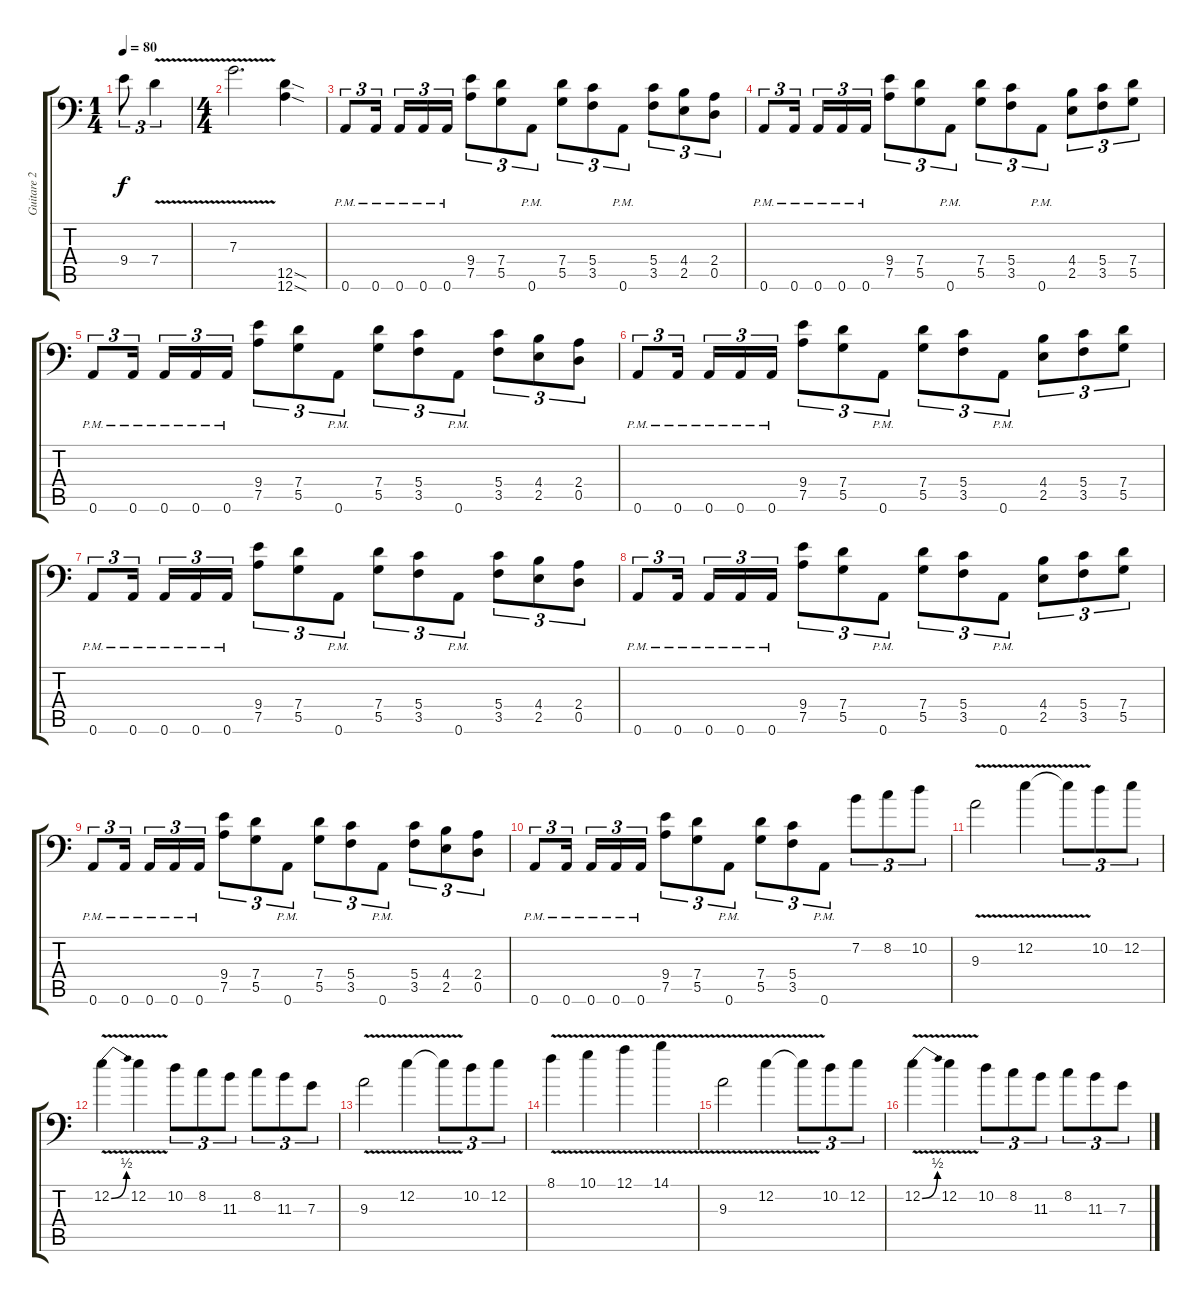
\track ("Guitare 2" "Guitare 2") {instrument distortionguitar}
\staff {score tabs}
\tuning (A3 E3 C3 G2 D2 A1) {hide}
\ts (1 4)
\tempo 80
\clef f4
\ks c
9.4.8{tu (3 2) dy f} 7.4{v}.4{tu (3 2)} |
\ts (4 4)
7.3{v}.2{d} (12.5{sod} 12.6{sod}).4 |
0.6{pm}.8{tu (3 2)} 0.6{pm}.16{tu (3 2)} 0.6{pm}.16{tu (3 2)} 0.6{pm}.16{tu (3 2)} 0.6{pm}.16{tu (3 2)} (9.4 7.5).8{tu (3 2)} (7.4 5.5).8{tu (3 2)} 0.6{pm}.8{tu (3 2)} (7.4 5.5).8{tu (3 2)} (5.4 3.5).8{tu (3 2)} 0.6{pm}.8{tu (3 2)} (5.4 3.5).8{tu (3 2)} (4.4 2.5).8{tu (3 2)} (2.4 0.5).8{tu (3 2)} |
0.6{pm}.8{tu (3 2)} 0.6{pm}.16{tu (3 2)} 0.6{pm}.16{tu (3 2)} 0.6{pm}.16{tu (3 2)} 0.6{pm}.16{tu (3 2)} (9.4 7.5).8{tu (3 2)} (7.4 5.5).8{tu (3 2)} 0.6{pm}.8{tu (3 2)} (7.4 5.5).8{tu (3 2)} (5.4 3.5).8{tu (3 2)} 0.6{pm}.8{tu (3 2)} (4.4 2.5).8{tu (3 2)} (5.4 3.5).8{tu (3 2)} (7.4 5.5).8{tu (3 2)} |
0.6{pm}.8{tu (3 2)} 0.6{pm}.16{tu (3 2)} 0.6{pm}.16{tu (3 2)} 0.6{pm}.16{tu (3 2)} 0.6{pm}.16{tu (3 2)} (9.4 7.5).8{tu (3 2)} (7.4 5.5).8{tu (3 2)} 0.6{pm}.8{tu (3 2)} (7.4 5.5).8{tu (3 2)} (5.4 3.5).8{tu (3 2)} 0.6{pm}.8{tu (3 2)} (5.4 3.5).8{tu (3 2)} (4.4 2.5).8{tu (3 2)} (2.4 0.5).8{tu (3 2)} |
0.6{pm}.8{tu (3 2)} 0.6{pm}.16{tu (3 2)} 0.6{pm}.16{tu (3 2)} 0.6{pm}.16{tu (3 2)} 0.6{pm}.16{tu (3 2)} (9.4 7.5).8{tu (3 2)} (7.4 5.5).8{tu (3 2)} 0.6{pm}.8{tu (3 2)} (7.4 5.5).8{tu (3 2)} (5.4 3.5).8{tu (3 2)} 0.6{pm}.8{tu (3 2)} (4.4 2.5).8{tu (3 2)} (5.4 3.5).8{tu (3 2)} (7.4 5.5).8{tu (3 2)} |
0.6{pm}.8{tu (3 2)} 0.6{pm}.16{tu (3 2)} 0.6{pm}.16{tu (3 2)} 0.6{pm}.16{tu (3 2)} 0.6{pm}.16{tu (3 2)} (9.4 7.5).8{tu (3 2)} (7.4 5.5).8{tu (3 2)} 0.6{pm}.8{tu (3 2)} (7.4 5.5).8{tu (3 2)} (5.4 3.5).8{tu (3 2)} 0.6{pm}.8{tu (3 2)} (5.4 3.5).8{tu (3 2)} (4.4 2.5).8{tu (3 2)} (2.4 0.5).8{tu (3 2)} |
0.6{pm}.8{tu (3 2)} 0.6{pm}.16{tu (3 2)} 0.6{pm}.16{tu (3 2)} 0.6{pm}.16{tu (3 2)} 0.6{pm}.16{tu (3 2)} (9.4 7.5).8{tu (3 2)} (7.4 5.5).8{tu (3 2)} 0.6{pm}.8{tu (3 2)} (7.4 5.5).8{tu (3 2)} (5.4 3.5).8{tu (3 2)} 0.6{pm}.8{tu (3 2)} (4.4 2.5).8{tu (3 2)} (5.4 3.5).8{tu (3 2)} (7.4 5.5).8{tu (3 2)} |
0.6{pm}.8{tu (3 2)} 0.6{pm}.16{tu (3 2)} 0.6{pm}.16{tu (3 2)} 0.6{pm}.16{tu (3 2)} 0.6{pm}.16{tu (3 2)} (9.4 7.5).8{tu (3 2)} (7.4 5.5).8{tu (3 2)} 0.6{pm}.8{tu (3 2)} (7.4 5.5).8{tu (3 2)} (5.4 3.5).8{tu (3 2)} 0.6{pm}.8{tu (3 2)} (5.4 3.5).8{tu (3 2)} (4.4 2.5).8{tu (3 2)} (2.4 0.5).8{tu (3 2)} |
0.6{pm}.8{tu (3 2)} 0.6{pm}.16{tu (3 2)} 0.6{pm}.16{tu (3 2)} 0.6{pm}.16{tu (3 2)} 0.6{pm}.16{tu (3 2)} (9.4 7.5).8{tu (3 2)} (7.4 5.5).8{tu (3 2)} 0.6{pm}.8{tu (3 2)} (7.4 5.5).8{tu (3 2)} (5.4 3.5).8{tu (3 2)} 0.6{pm}.8{tu (3 2)} 7.2.8{tu (3 2)} 8.2.8{tu (3 2)} 10.2.8{tu (3 2)} |
9.3{v}.2 12.2{v}.4 12.2{t}.8{tu (3 2)} 10.2.8{tu (3 2)} 12.2.8{tu (3 2)} |
12.2{be (bend 0 0 60 2) v}.4 12.2{v}.4 10.2.8{tu (3 2)} 8.2.8{tu (3 2)} 11.3.8{tu (3 2)} 8.2.8{tu (3 2)} 11.3.8{tu (3 2)} 7.3.8{tu (3 2)} |
9.3{v}.2 12.2{v}.4 12.2{t}.8{tu (3 2)} 10.2.8{tu (3 2)} 12.2.8{tu (3 2)} |
8.1{v}.4 10.1{v}.4 12.1{v}.4 14.1{v}.4 |
9.3{v}.2 12.2{v}.4 12.2{t}.8{tu (3 2)} 10.2.8{tu (3 2)} 12.2.8{tu (3 2)} |
12.2{be (bend 0 0 60 2) v}.4 12.2{v}.4 10.2.8{tu (3 2)} 8.2.8{tu (3 2)} 11.3.8{tu (3 2)} 8.2.8{tu (3 2)} 11.3.8{tu (3 2)} 7.3.8{tu (3 2)}
